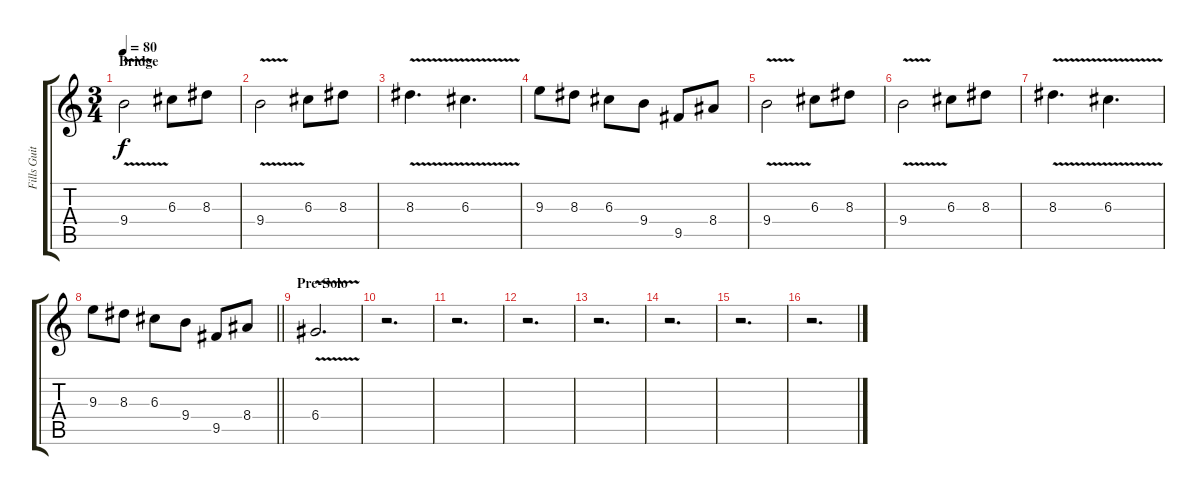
\track ("Fills Guitar" "Fills Guit") {instrument distortionguitar}
\staff {score tabs}
\tuning (E4 B3 G3 D3 A2 E2) {hide}
\ts (3 4)
\section ("" "Bridge")
\tempo 80
\clef g2
\ks c
9.4{v}.2{dy f instrument distortionguitar} 6.3.8 8.3.8 |
9.4{v}.2 6.3.8 8.3.8 |
8.3{v}.4{d} 6.3{v}.4{d} |
9.3.8 8.3.8 6.3.8 9.4.8 9.5.8 8.4.8 |
9.4{v}.2 6.3.8 8.3.8 |
9.4{v}.2 6.3.8 8.3.8 |
8.3{v}.4{d} 6.3{v}.4{d} |
\barLineRight lightlight
9.3.8 8.3.8 6.3.8 9.4.8 9.5.8 8.4.8 |
\section ("" "Pre-Solo")
6.4{v}.2{d} |
r.2{d} |
r.2{d} |
r.2{d} |
r.2{d} |
r.2{d} |
r.2{d} |
r.2{d}
